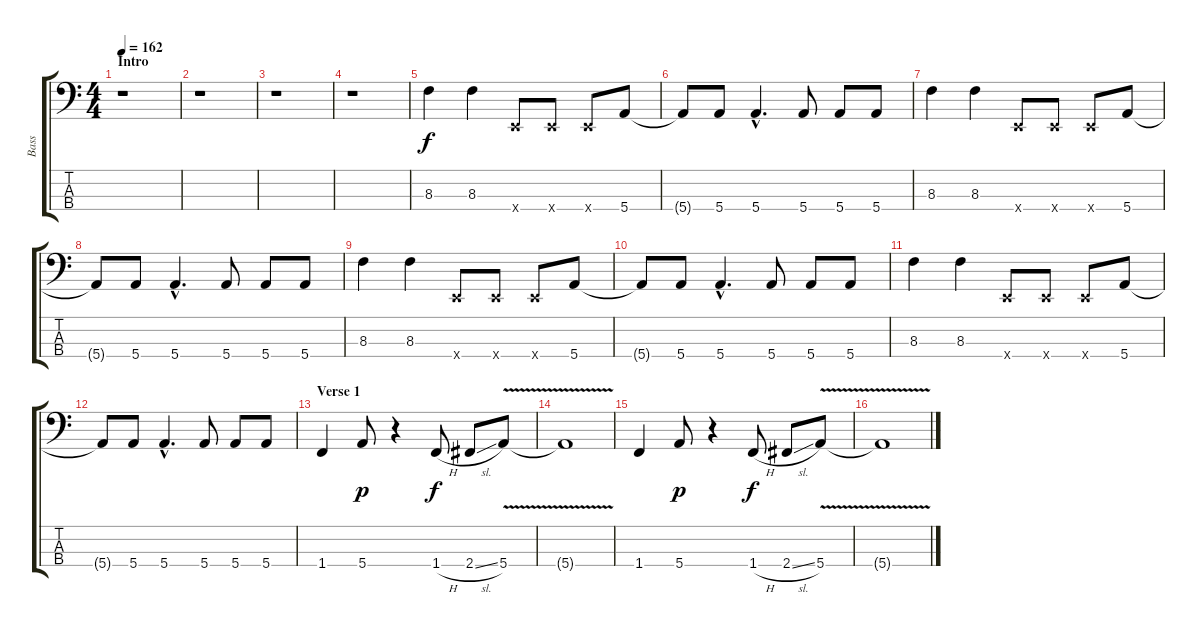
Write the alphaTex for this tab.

\track ("Bass" "Bass") {instrument electricbassfinger}
\staff {score tabs}
\tuning (G2 D2 A1 E1) {hide}
\ts (4 4)
\section ("" "Intro")
\tempo 162
\clef f4
\ks c
r.1{dy f instrument electricbassfinger} |
r.1 |
r.1 |
r.1 |
8.3.4 8.3.4 0.4{x}.8 0.4{x}.8 0.4{x}.8 5.4.8 |
5.4{t}.8 5.4.8 5.4{hac}.4{d} 5.4.8 5.4.8 5.4.8 |
8.3.4 8.3.4 0.4{x}.8 0.4{x}.8 0.4{x}.8 5.4.8 |
5.4{t}.8 5.4.8 5.4{hac}.4{d} 5.4.8 5.4.8 5.4.8 |
8.3.4 8.3.4 0.4{x}.8 0.4{x}.8 0.4{x}.8 5.4.8 |
5.4{t}.8 5.4.8 5.4{hac}.4{d} 5.4.8 5.4.8 5.4.8 |
8.3.4 8.3.4 0.4{x}.8 0.4{x}.8 0.4{x}.8 5.4.8 |
5.4{t}.8 5.4.8 5.4{hac}.4{d} 5.4.8 5.4.8 5.4.8 |
\section ("" "Verse 1")
1.4.4 5.4.8{dy p} r.4 1.4{h}.8{dy f} 2.4{sl}.8 5.4{v}.8 |
5.4{t}.1 |
1.4.4 5.4.8{dy p} r.4 1.4{h}.8{dy f} 2.4{sl}.8 5.4{v}.8 |
5.4{t}.1
